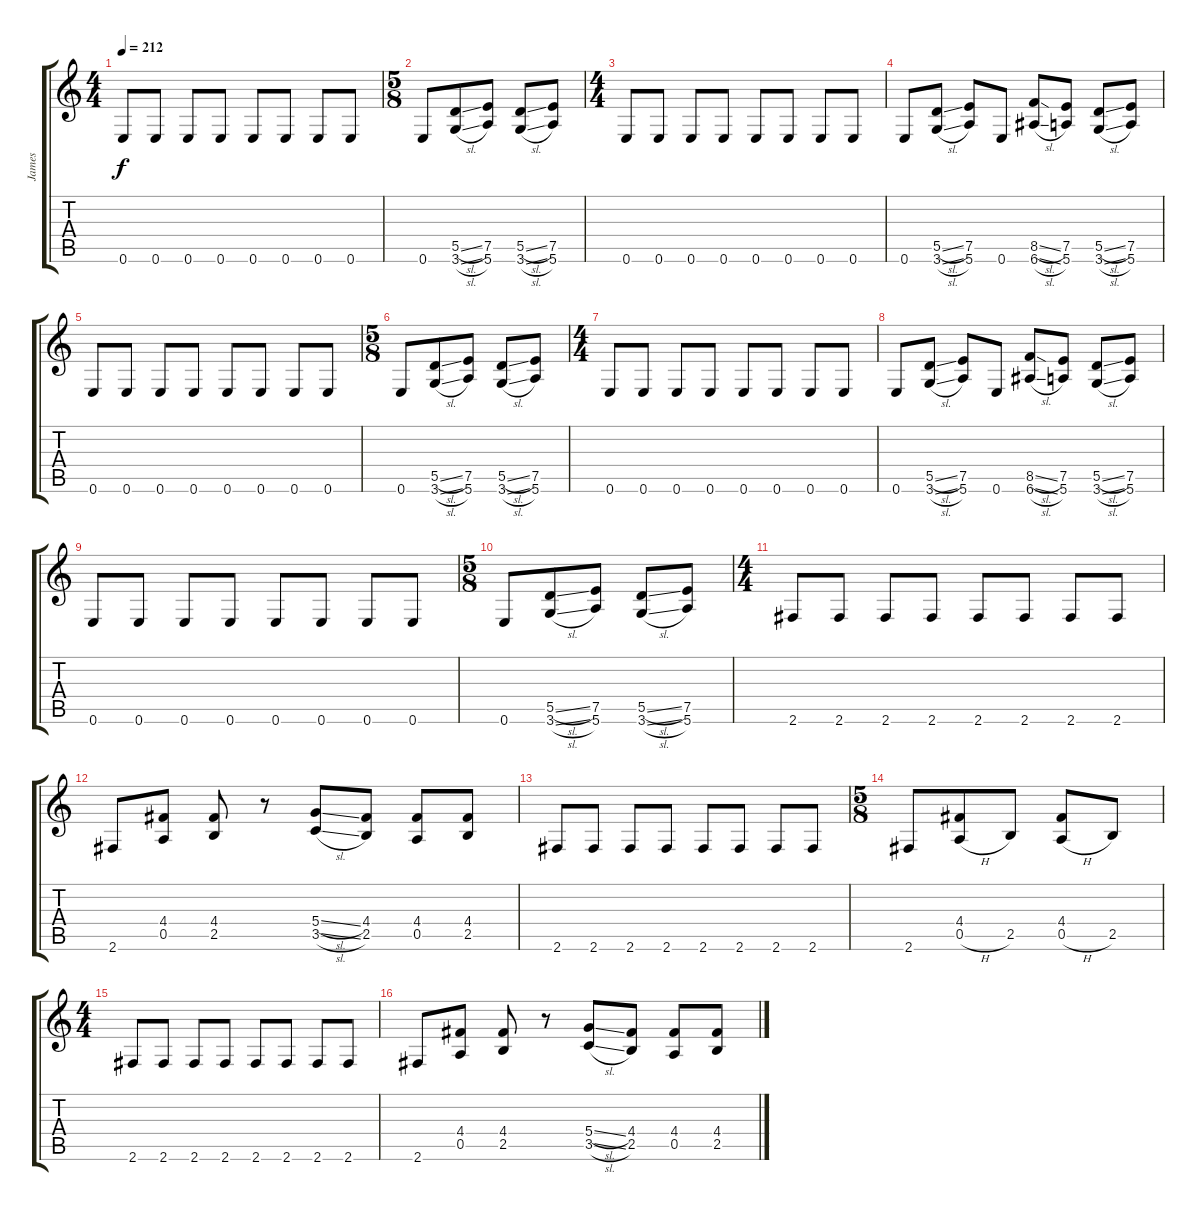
\track ("James" "James") {instrument distortionguitar}
\staff {score tabs}
\tuning (E4 B3 G3 D3 A2 E2) {hide}
\ts (4 4)
\tempo 212
\clef g2
\ks c
0.6.8{dy f} 0.6.8 0.6.8 0.6.8 0.6.8 0.6.8 0.6.8 0.6.8 |
\ts (5 8)
0.6.8 (5.5{sl} 3.6{sl}).8 (7.5 5.6).8 (5.5{sl} 3.6{sl}).8 (7.5 5.6).8 |
\ts (4 4)
0.6.8 0.6.8 0.6.8 0.6.8 0.6.8 0.6.8 0.6.8 0.6.8 |
0.6.8 (5.5{sl} 3.6{sl}).8 (7.5 5.6).8 0.6.8 (8.5{sl} 6.6{sl}).8 (7.5 5.6).8 (5.5{sl} 3.6{sl}).8 (7.5 5.6).8 |
0.6.8 0.6.8 0.6.8 0.6.8 0.6.8 0.6.8 0.6.8 0.6.8 |
\ts (5 8)
0.6.8 (5.5{sl} 3.6{sl}).8 (7.5 5.6).8 (5.5{sl} 3.6{sl}).8 (7.5 5.6).8 |
\ts (4 4)
0.6.8 0.6.8 0.6.8 0.6.8 0.6.8 0.6.8 0.6.8 0.6.8 |
0.6.8 (5.5{sl} 3.6{sl}).8 (7.5 5.6).8 0.6.8 (8.5{sl} 6.6{sl}).8 (7.5 5.6).8 (5.5{sl} 3.6{sl}).8 (7.5 5.6).8 |
0.6.8 0.6.8 0.6.8 0.6.8 0.6.8 0.6.8 0.6.8 0.6.8 |
\ts (5 8)
0.6.8 (5.5{sl} 3.6{sl}).8 (7.5 5.6).8 (5.5{sl} 3.6{sl}).8 (7.5 5.6).8 |
\ts (4 4)
2.6.8 2.6.8 2.6.8 2.6.8 2.6.8 2.6.8 2.6.8 2.6.8 |
2.6.8 (4.4 0.5).8 (4.4 2.5).8 r.8 (5.4{sl} 3.5{sl}).8 (4.4 2.5).8 (4.4 0.5).8 (4.4 2.5).8 |
2.6.8 2.6.8 2.6.8 2.6.8 2.6.8 2.6.8 2.6.8 2.6.8 |
\ts (5 8)
2.6.8 (4.4 0.5{h}).8 2.5.8 (4.4 0.5{h}).8 2.5.8 |
\ts (4 4)
2.6.8 2.6.8 2.6.8 2.6.8 2.6.8 2.6.8 2.6.8 2.6.8 |
2.6.8 (4.4 0.5).8 (4.4 2.5).8 r.8 (5.4{sl} 3.5{sl}).8 (4.4 2.5).8 (4.4 0.5).8 (4.4 2.5).8
